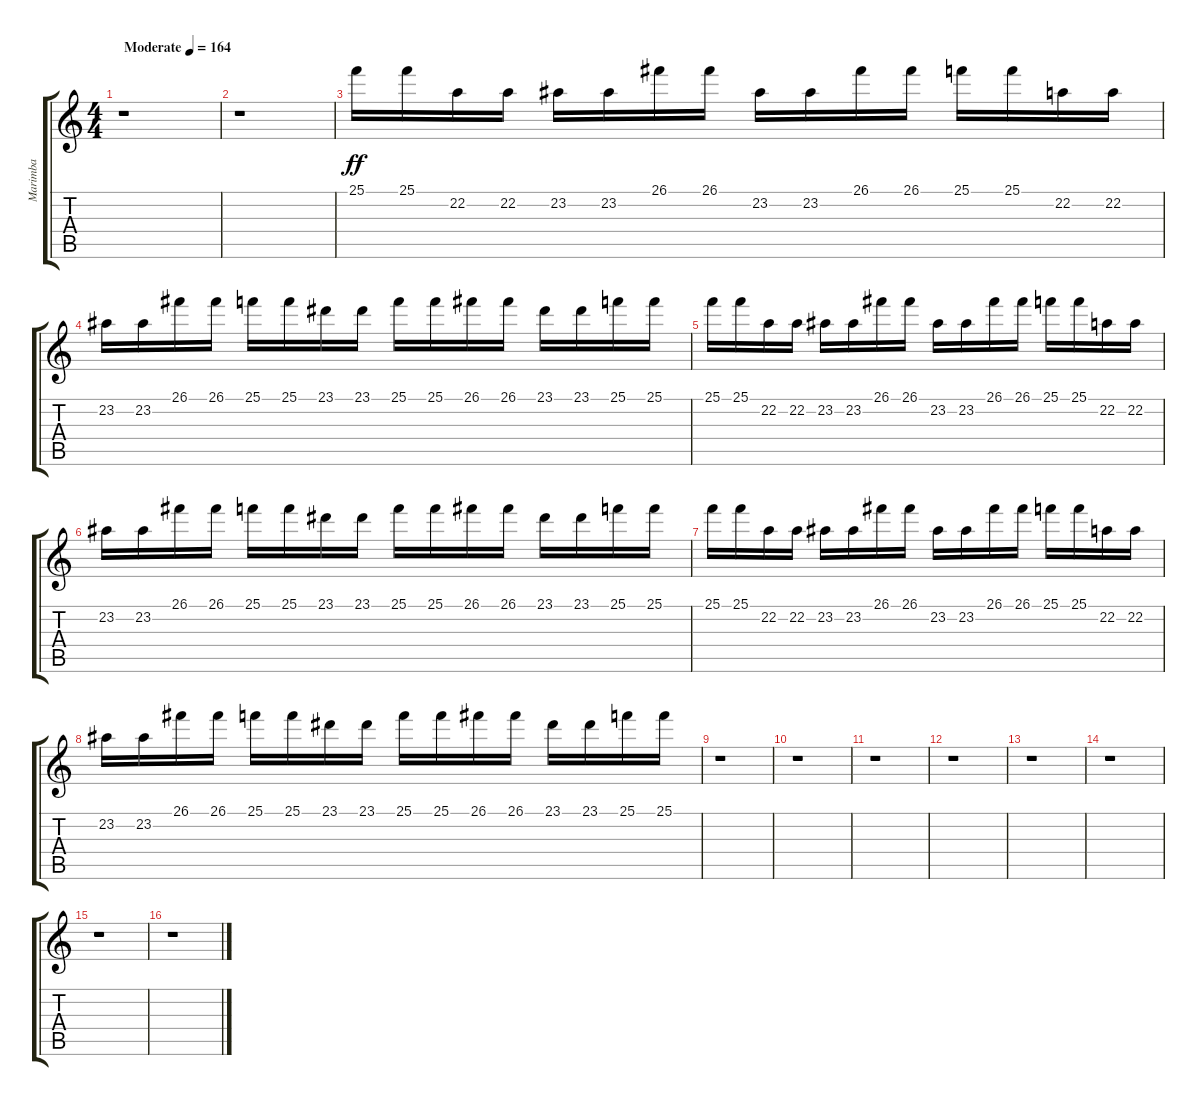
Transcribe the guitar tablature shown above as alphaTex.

\track ("Marimba         " "Marimba   ") {instrument marimba}
\staff {score tabs}
\tuning (E4 B3 G3 D3 A2 E2) {hide}
\ts (4 4)
\tempo (164 "Moderate")
\clef g2
\ks c
r.1{dy ff instrument marimba} |
r.1 |
25.1.16 25.1.16 22.2.16 22.2.16 23.2.16 23.2.16 26.1.16 26.1.16 23.2.16 23.2.16 26.1.16 26.1.16 25.1.16 25.1.16 22.2.16 22.2.16 |
23.2.16 23.2.16 26.1.16 26.1.16 25.1.16 25.1.16 23.1.16 23.1.16 25.1.16 25.1.16 26.1.16 26.1.16 23.1.16 23.1.16 25.1.16 25.1.16 |
25.1.16 25.1.16 22.2.16 22.2.16 23.2.16 23.2.16 26.1.16 26.1.16 23.2.16 23.2.16 26.1.16 26.1.16 25.1.16 25.1.16 22.2.16 22.2.16 |
23.2.16 23.2.16 26.1.16 26.1.16 25.1.16 25.1.16 23.1.16 23.1.16 25.1.16 25.1.16 26.1.16 26.1.16 23.1.16 23.1.16 25.1.16 25.1.16 |
25.1.16 25.1.16 22.2.16 22.2.16 23.2.16 23.2.16 26.1.16 26.1.16 23.2.16 23.2.16 26.1.16 26.1.16 25.1.16 25.1.16 22.2.16 22.2.16 |
23.2.16 23.2.16 26.1.16 26.1.16 25.1.16 25.1.16 23.1.16 23.1.16 25.1.16 25.1.16 26.1.16 26.1.16 23.1.16 23.1.16 25.1.16 25.1.16 |
r.1 |
r.1 |
r.1 |
r.1 |
r.1 |
r.1 |
r.1 |
r.1
